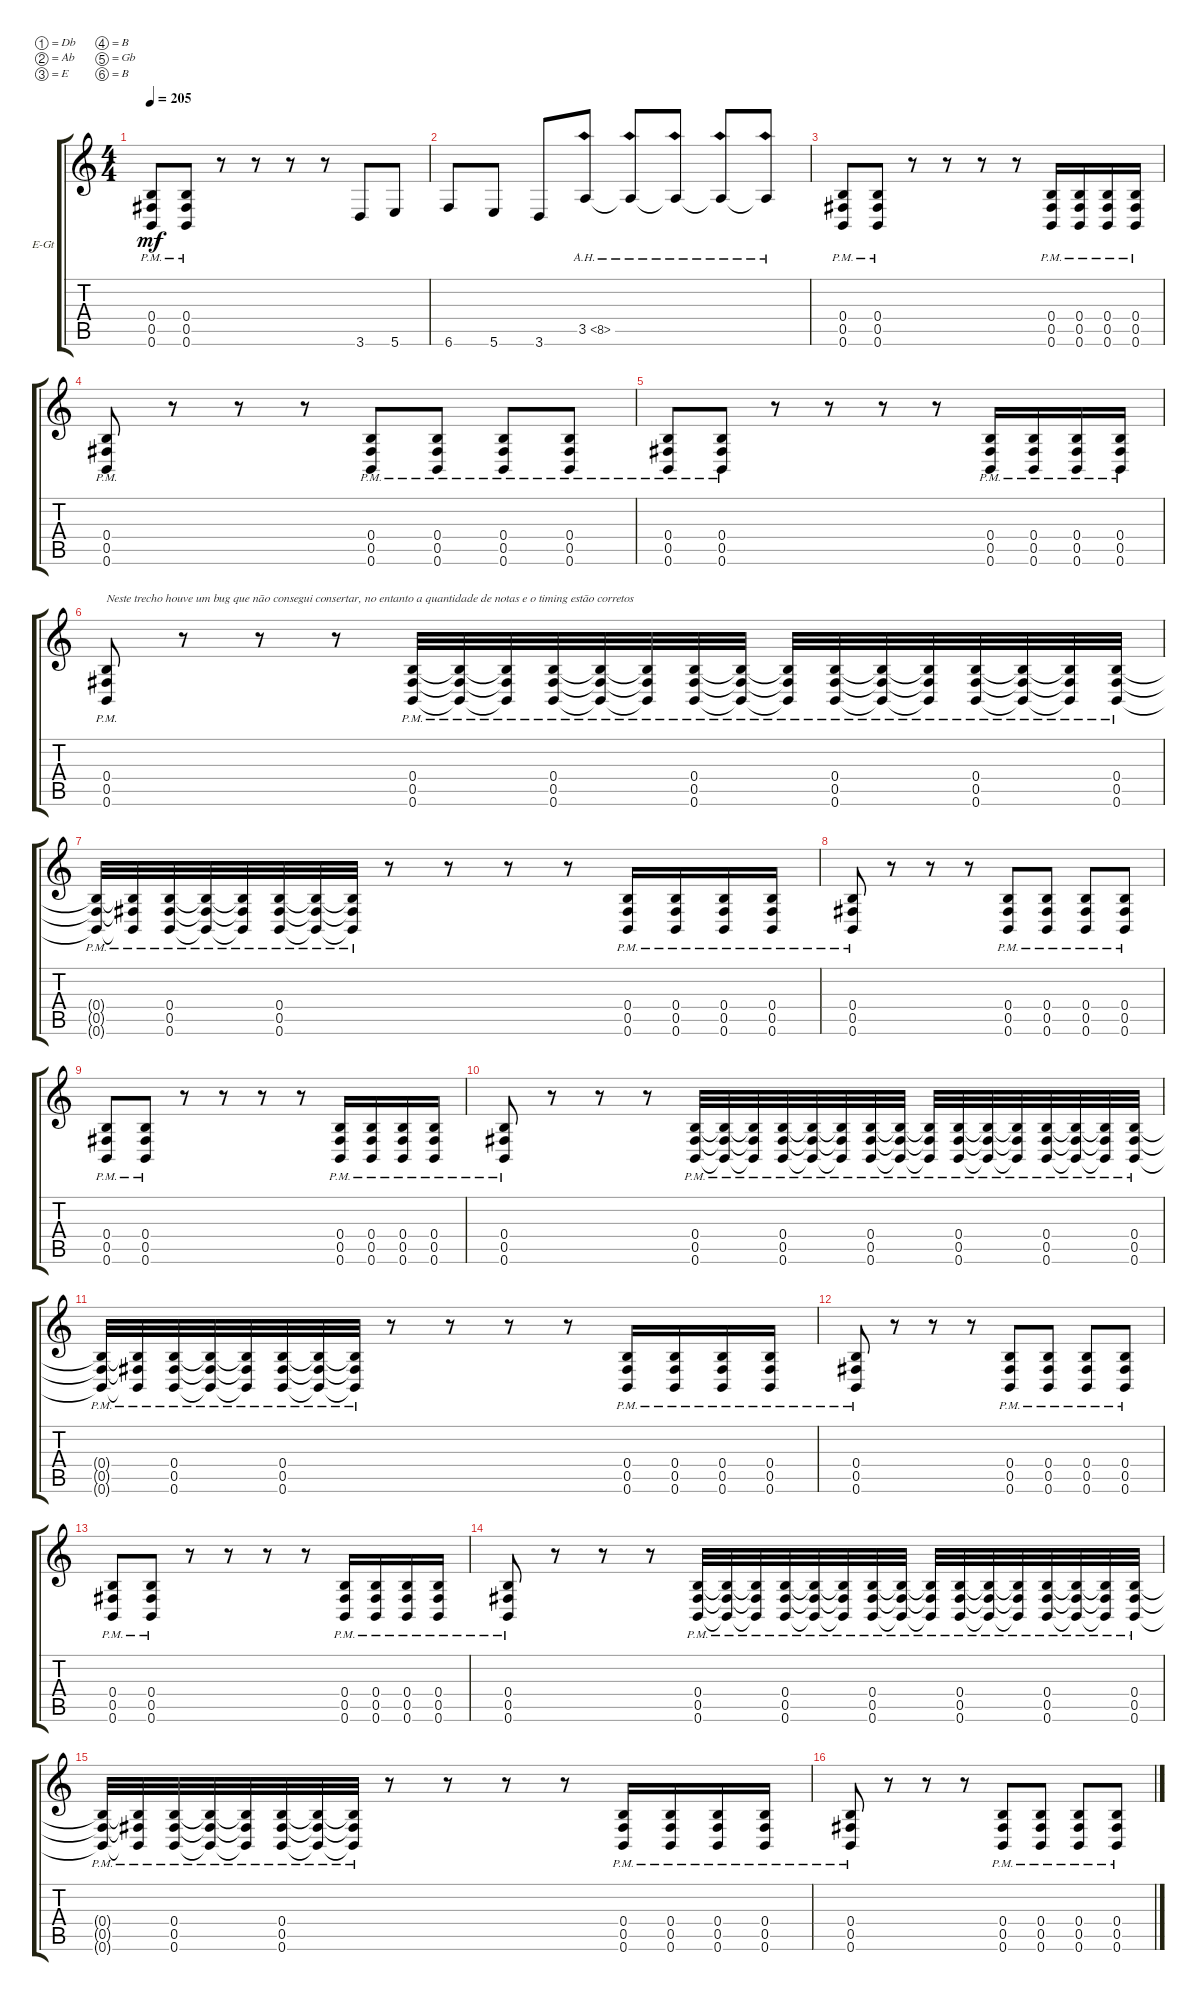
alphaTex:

\defaultSystemsLayout 4
\bracketExtendMode groupsimilarinstruments
\firstSystemTrackNameOrientation horizontal
\otherSystemsTrackNameOrientation horizontal
\track ("Electric Guitar" "E-Gt") {instrument overdrivenguitar}
\staff {score tabs}
\tuning (Db4 Ab3 E3 B2 Gb2 B1)
\ts (4 4)
\tempo 205
\clef g2
\scale
0.333333
\ks c
(0.6{pm} 0.5{pm} 0.4{pm}).8{dy mf} (0.4{pm} 0.5{pm} 0.6{pm}).8 r.8 r.8 r.8 r.8 3.6.8 5.6.8 |
\scale
0.333333 6.6.8 5.6.8 3.6.8 3.5{ah 5}.8 3.5{ah 5 t}.8 3.5{ah 5 t}.8 3.5{ah 5 t}.8 3.5{ah 5 t}.8 |
\scale
0.333333 (0.6{pm} 0.5{pm} 0.4{pm}).8 (0.6{pm} 0.5{pm} 0.4{pm}).8 r.8 r.8 r.8 r.8 (0.6{pm} 0.5{pm} 0.4{pm}).16 (0.6{pm} 0.5{pm} 0.4{pm}).16 (0.6{pm} 0.5{pm} 0.4{pm}).16 (0.6{pm} 0.5{pm} 0.4{pm}).16 |
\scale
0.333333 (0.6{pm} 0.5{pm} 0.4{pm}).8 r.8 r.8 r.8 (0.6{pm} 0.5{pm} 0.4{pm}).8 (0.6{pm} 0.5{pm} 0.4{pm}).8 (0.6{pm} 0.5{pm} 0.4{pm}).8 (0.6{pm} 0.5{pm} 0.4{pm}).8 |
\scale
0.333333 (0.6{pm} 0.5{pm} 0.4{pm}).8 (0.6{pm} 0.5{pm} 0.4{pm}).8 r.8 r.8 r.8 r.8 (0.6{pm} 0.5{pm} 0.4{pm}).16 (0.6{pm} 0.5{pm} 0.4{pm}).16 (0.6{pm} 0.5{pm} 0.4{pm}).16 (0.6{pm} 0.5{pm} 0.4{pm}).16 |
\scale
0.333333 (0.6{pm} 0.5{pm} 0.4{pm}).8{txt "Neste trecho houve um bug que não consegui consertar, no entanto a quantidade de notas e o timing estão corretos"} r.8 r.8 r.8 (0.6{pm} 0.5{pm} 0.4{pm}).32 (0.4{pm t} 0.5{pm t} 0.6{pm t}).32 (0.6{pm t} 0.5{pm t} 0.4{pm t}).32 (0.4{pm} 0.5{pm} 0.6{pm}).32 (0.6{pm t} 0.5{pm t} 0.4{pm t}).32 (0.4{pm t} 0.5{pm t} 0.6{pm t}).32 (0.6{pm} 0.5{pm} 0.4{pm}).32 (0.4{pm t} 0.5{pm t} 0.6{pm t}).32 (0.5{pm t} 0.6{pm t} 0.4{pm t}).32 (0.4{pm} 0.5{pm} 0.6{pm}).32 (0.6{pm t} 0.5{pm t} 0.4{pm t}).32 (0.4{pm t} 0.5{pm t} 0.6{pm t}).32 (0.6{pm} 0.5{pm} 0.4{pm}).32 (0.4{pm t} 0.5{pm t} 0.6{pm t}).32 (0.6{pm t} 0.5{pm t} 0.4{pm t}).32 (0.4{pm} 0.5{pm} 0.6{pm}).32 |
\scale
0.333333 (0.6{pm t} 0.5{pm t} 0.4{pm t}).32 (0.4{pm t} 0.5{pm t} 0.6{pm t}).32 (0.6{pm} 0.5{pm} 0.4{pm}).32 (0.4{pm t} 0.5{pm t} 0.6{pm t}).32 (0.6{pm t} 0.5{pm t} 0.4{pm t}).32 (0.4{pm} 0.5{pm} 0.6{pm}).32 (0.6{pm t} 0.4{pm t} 0.5{pm t}).32 (0.6{pm t} 0.5{pm t} 0.4{pm t}).32 r.8 r.8 r.8 r.8 (0.6{pm} 0.4{pm} 0.5{pm}).16 (0.6{pm} 0.5{pm} 0.4{pm}).16 (0.6{pm} 0.4{pm} 0.5{pm}).16 (0.6{pm} 0.5{pm} 0.4{pm}).16 |
\scale
0.333333 (0.6{pm} 0.5{pm} 0.4{pm}).8 r.8 r.8 r.8 (0.6{pm} 0.5{pm} 0.4{pm}).8 (0.6{pm} 0.5{pm} 0.4{pm}).8 (0.6{pm} 0.5{pm} 0.4{pm}).8 (0.6{pm} 0.5{pm} 0.4{pm}).8 |
\scale
0.333333 (0.6{pm} 0.5{pm} 0.4{pm}).8 (0.6{pm} 0.5{pm} 0.4{pm}).8 r.8 r.8 r.8 r.8 (0.6{pm} 0.5{pm} 0.4{pm}).16 (0.6{pm} 0.5{pm} 0.4{pm}).16 (0.6{pm} 0.5{pm} 0.4{pm}).16 (0.6{pm} 0.5{pm} 0.4{pm}).16 |
\scale
0.333333 (0.6{pm} 0.5{pm} 0.4{pm}).8 r.8 r.8 r.8 (0.6{pm} 0.5{pm} 0.4{pm}).32 (0.4{pm t} 0.5{pm t} 0.6{pm t}).32 (0.6{pm t} 0.5{pm t} 0.4{pm t}).32 (0.4{pm} 0.5{pm} 0.6{pm}).32 (0.6{pm t} 0.5{pm t} 0.4{pm t}).32 (0.4{pm t} 0.5{pm t} 0.6{pm t}).32 (0.6{pm} 0.5{pm} 0.4{pm}).32 (0.4{pm t} 0.5{pm t} 0.6{pm t}).32 (0.5{pm t} 0.6{pm t} 0.4{pm t}).32 (0.4{pm} 0.5{pm} 0.6{pm}).32 (0.6{pm t} 0.5{pm t} 0.4{pm t}).32 (0.4{pm t} 0.5{pm t} 0.6{pm t}).32 (0.6{pm} 0.5{pm} 0.4{pm}).32 (0.4{pm t} 0.5{pm t} 0.6{pm t}).32 (0.6{pm t} 0.5{pm t} 0.4{pm t}).32 (0.4{pm} 0.5{pm} 0.6{pm}).32 |
\scale
0.333333 (0.6{pm t} 0.5{pm t} 0.4{pm t}).32 (0.4{pm t} 0.5{pm t} 0.6{pm t}).32 (0.6{pm} 0.5{pm} 0.4{pm}).32 (0.4{pm t} 0.5{pm t} 0.6{pm t}).32 (0.6{pm t} 0.5{pm t} 0.4{pm t}).32 (0.4{pm} 0.5{pm} 0.6{pm}).32 (0.6{pm t} 0.4{pm t} 0.5{pm t}).32 (0.6{pm t} 0.5{pm t} 0.4{pm t}).32 r.8 r.8 r.8 r.8 (0.6{pm} 0.4{pm} 0.5{pm}).16 (0.6{pm} 0.5{pm} 0.4{pm}).16 (0.6{pm} 0.4{pm} 0.5{pm}).16 (0.6{pm} 0.5{pm} 0.4{pm}).16 |
\scale
0.333333 (0.6{pm} 0.5{pm} 0.4{pm}).8 r.8 r.8 r.8 (0.6{pm} 0.5{pm} 0.4{pm}).8 (0.6{pm} 0.5{pm} 0.4{pm}).8 (0.6{pm} 0.5{pm} 0.4{pm}).8 (0.6{pm} 0.5{pm} 0.4{pm}).8 |
\scale
0.333333 (0.6{pm} 0.5{pm} 0.4{pm}).8 (0.6{pm} 0.5{pm} 0.4{pm}).8 r.8 r.8 r.8 r.8 (0.6{pm} 0.5{pm} 0.4{pm}).16 (0.6{pm} 0.5{pm} 0.4{pm}).16 (0.6{pm} 0.5{pm} 0.4{pm}).16 (0.6{pm} 0.5{pm} 0.4{pm}).16 |
\scale
0.333333 (0.6{pm} 0.5{pm} 0.4{pm}).8 r.8 r.8 r.8 (0.6{pm} 0.5{pm} 0.4{pm}).32 (0.4{pm t} 0.5{pm t} 0.6{pm t}).32 (0.6{pm t} 0.5{pm t} 0.4{pm t}).32 (0.4{pm} 0.5{pm} 0.6{pm}).32 (0.6{pm t} 0.5{pm t} 0.4{pm t}).32 (0.4{pm t} 0.5{pm t} 0.6{pm t}).32 (0.6{pm} 0.5{pm} 0.4{pm}).32 (0.4{pm t} 0.5{pm t} 0.6{pm t}).32 (0.5{pm t} 0.6{pm t} 0.4{pm t}).32 (0.4{pm} 0.5{pm} 0.6{pm}).32 (0.6{pm t} 0.5{pm t} 0.4{pm t}).32 (0.4{pm t} 0.5{pm t} 0.6{pm t}).32 (0.6{pm} 0.5{pm} 0.4{pm}).32 (0.4{pm t} 0.5{pm t} 0.6{pm t}).32 (0.6{pm t} 0.5{pm t} 0.4{pm t}).32 (0.4{pm} 0.5{pm} 0.6{pm}).32 |
\scale
0.333333 (0.6{pm t} 0.5{pm t} 0.4{pm t}).32 (0.4{pm t} 0.5{pm t} 0.6{pm t}).32 (0.6{pm} 0.5{pm} 0.4{pm}).32 (0.4{pm t} 0.5{pm t} 0.6{pm t}).32 (0.6{pm t} 0.5{pm t} 0.4{pm t}).32 (0.4{pm} 0.5{pm} 0.6{pm}).32 (0.6{pm t} 0.4{pm t} 0.5{pm t}).32 (0.6{pm t} 0.5{pm t} 0.4{pm t}).32 r.8 r.8 r.8 r.8 (0.6{pm} 0.4{pm} 0.5{pm}).16 (0.6{pm} 0.5{pm} 0.4{pm}).16 (0.6{pm} 0.4{pm} 0.5{pm}).16 (0.6{pm} 0.5{pm} 0.4{pm}).16 |
\scale
0.333333 (0.6{pm} 0.5{pm} 0.4{pm}).8 r.8 r.8 r.8 (0.6{pm} 0.5{pm} 0.4{pm}).8 (0.6{pm} 0.5{pm} 0.4{pm}).8 (0.6{pm} 0.5{pm} 0.4{pm}).8 (0.6{pm} 0.5{pm} 0.4{pm}).8
